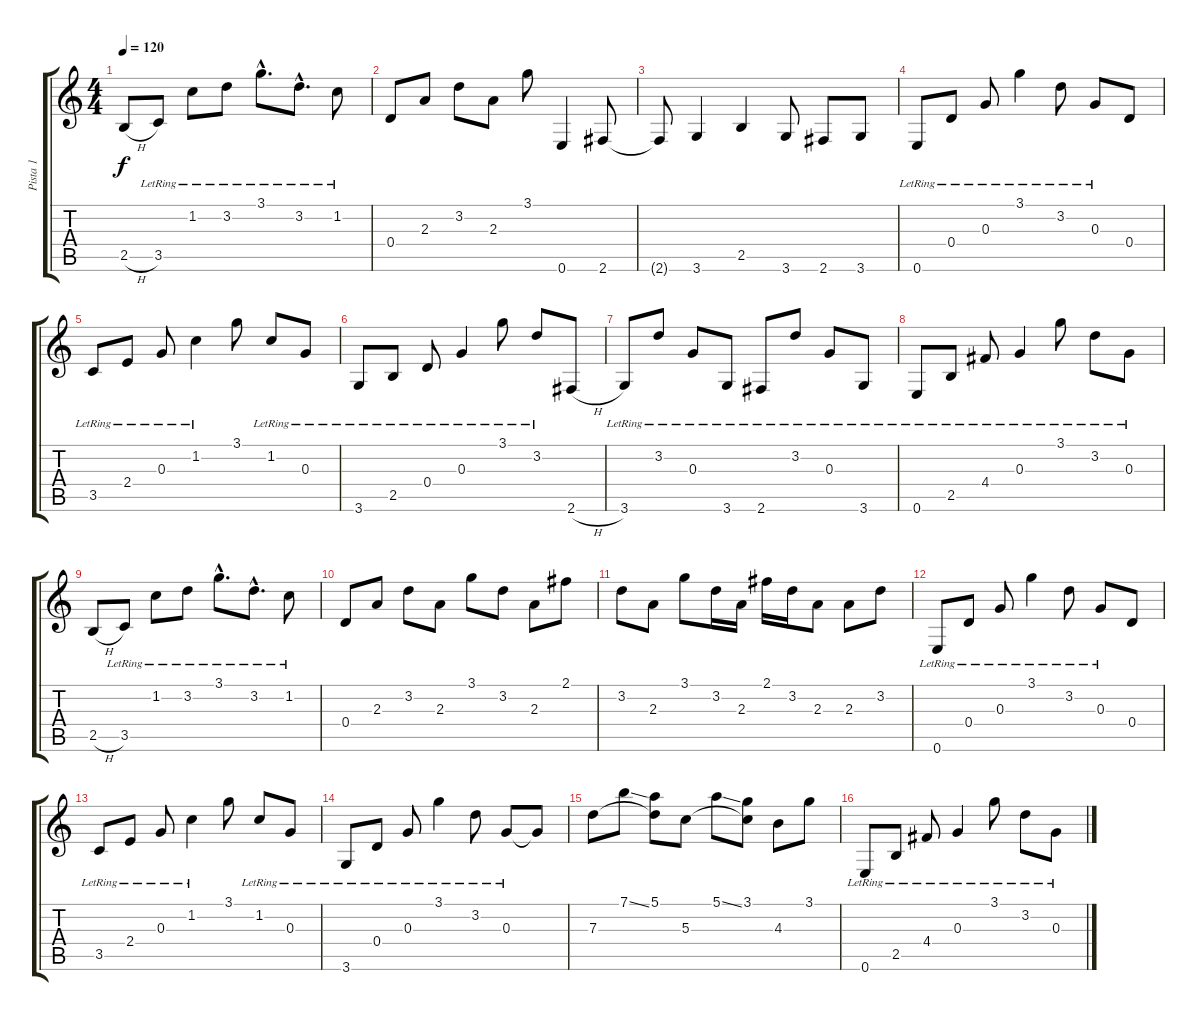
\track ("Pista 1" "Pista 1") {instrument acousticguitarnylon}
\staff {score tabs}
\tuning (E4 B3 G3 D3 A2 E2) {hide}
\ts (4 4)
\tempo 120
\clef g2
\ks c
2.5{h}.8{dy f} 3.5{lr}.8 1.2{lr}.8 3.2{lr}.8 3.1{hac lr}.8{d} 3.2{hac lr}.8{d} 1.2{lr}.8 |
0.4.8 2.3.8 3.2.8 2.3.8 3.1.8 0.6.4 2.6.8 |
2.6{t}.8 3.6.4 2.5.4 3.6.8 2.6.8 3.6.8 |
0.6{lr}.8 0.4{lr}.8 0.3{lr}.8 3.1{lr}.4 3.2{lr}.8 0.3{lr}.8 0.4.8 |
3.5{lr}.8 2.4{lr}.8 0.3{lr}.8 1.2{lr}.4 3.1.8 1.2{lr}.8 0.3{lr}.8 |
3.6{lr}.8 2.5{lr}.8 0.4{lr}.8 0.3{lr}.4 3.1{lr}.8 3.2{lr}.8 2.6{h}.8 |
3.6{lr}.8 3.2{lr}.8 0.3{lr}.8 3.6{lr}.8 2.6{lr}.8 3.2{lr}.8 0.3{lr}.8 3.6{lr}.8 |
0.6{lr}.8 2.5{lr}.8 4.4{lr}.8 0.3{lr}.4 3.1{lr}.8 3.2{lr}.8 0.3{lr}.8 |
2.5{h}.8 3.5{lr}.8 1.2{lr}.8 3.2{lr}.8 3.1{hac lr}.8{d} 3.2{hac lr}.8{d} 1.2{lr}.8 |
0.4.8 2.3.8 3.2.8 2.3.8 3.1.8 3.2.8 2.3.8 2.1.8 |
3.2.8 2.3.8 3.1.8 3.2.16 2.3.16 2.1.16 3.2.16 2.3.8 2.3.8 3.2.8 |
0.6{lr}.8 0.4{lr}.8 0.3{lr}.8 3.1{lr}.4 3.2{lr}.8 0.3{lr}.8 0.4.8 |
3.5{lr}.8 2.4{lr}.8 0.3{lr}.8 1.2{lr}.4 3.1.8 1.2{lr}.8 0.3{lr}.8 |
3.6{lr}.8 0.4{lr}.8 0.3{lr}.8 3.1{lr}.4 3.2{lr}.8 0.3{lr}.8 0.3{t}.8 |
7.3.8 7.1{ss}.8 (5.1 7.3{t}).8 5.3.8 5.1{ss}.8 (3.1 5.3{t}).8 4.3.8 3.1.8 |
0.6{lr}.8 2.5{lr}.8 4.4{lr}.8 0.3{lr}.4 3.1{lr}.8 3.2{lr}.8 0.3{lr}.8
